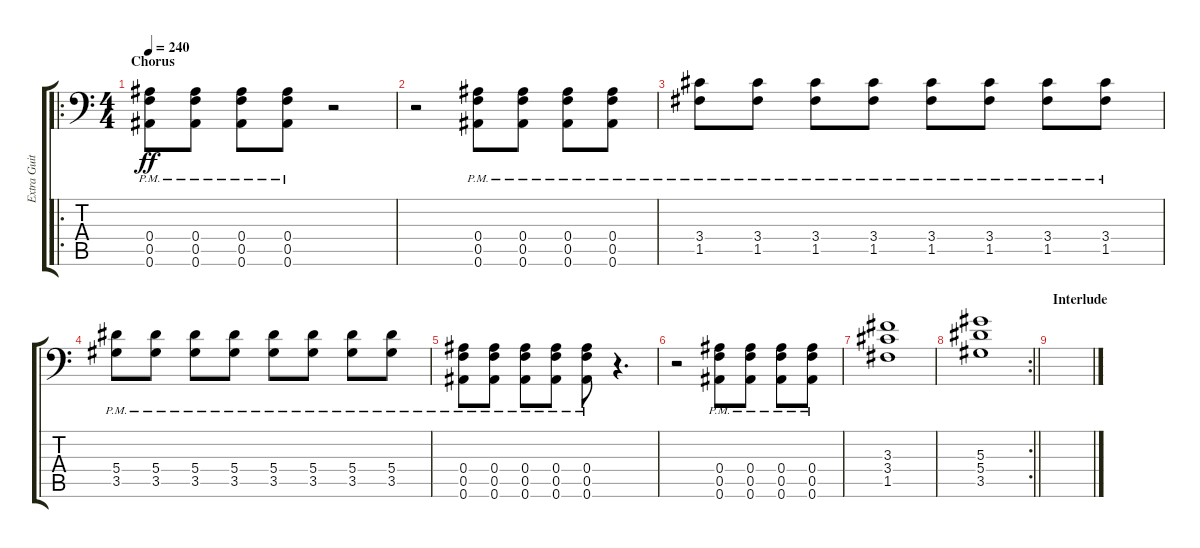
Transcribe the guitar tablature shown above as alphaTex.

\track ("Extra Guitar" "Extra Guit") {instrument distortionguitar}
\staff {score tabs}
\tuning (C4 G3 Eb3 Bb2 F2 Bb1) {hide}
\ro
\ts (4 4)
\section ("" "Chorus")
\tempo 240
\clef f4
\ks c
(0.4{pm} 0.5{pm} 0.6{pm}).8{dy ff} (0.4{pm} 0.5{pm} 0.6{pm}).8 (0.4{pm} 0.5{pm} 0.6{pm}).8 (0.4{pm} 0.5{pm} 0.6{pm}).8 r.2 |
r.2 (0.4{pm} 0.5{pm} 0.6{pm}).8 (0.4{pm} 0.5{pm} 0.6{pm}).8 (0.4{pm} 0.5{pm} 0.6{pm}).8 (0.4{pm} 0.5{pm} 0.6{pm}).8 |
(3.4{pm} 1.5{pm}).8 (3.4{pm} 1.5{pm}).8 (3.4{pm} 1.5{pm}).8 (3.4{pm} 1.5{pm}).8 (3.4{pm} 1.5{pm}).8 (3.4{pm} 1.5{pm}).8 (3.4{pm} 1.5{pm}).8 (3.4{pm} 1.5{pm}).8 |
(5.4{pm} 3.5{pm}).8 (5.4{pm} 3.5{pm}).8 (5.4{pm} 3.5{pm}).8 (5.4{pm} 3.5{pm}).8 (5.4{pm} 3.5{pm}).8 (5.4{pm} 3.5{pm}).8 (5.4{pm} 3.5{pm}).8 (5.4{pm} 3.5{pm}).8 |
(0.4{pm} 0.5{pm} 0.6{pm}).8 (0.4{pm} 0.5{pm} 0.6{pm}).8 (0.4{pm} 0.5{pm} 0.6{pm}).8 (0.4{pm} 0.5{pm} 0.6{pm}).8 (0.4{pm} 0.5{pm} 0.6{pm}).8 r.4{d} |
r.2 (0.4{pm} 0.5{pm} 0.6{pm}).8 (0.4{pm} 0.5{pm} 0.6{pm}).8 (0.4{pm} 0.5{pm} 0.6{pm}).8 (0.4{pm} 0.5{pm} 0.6{pm}).8 |
(3.3 3.4 1.5).1 |
\rc 2
\barLineRight lightlight
(5.3 5.4 3.5).1 |
\section ("" "Interlude")
